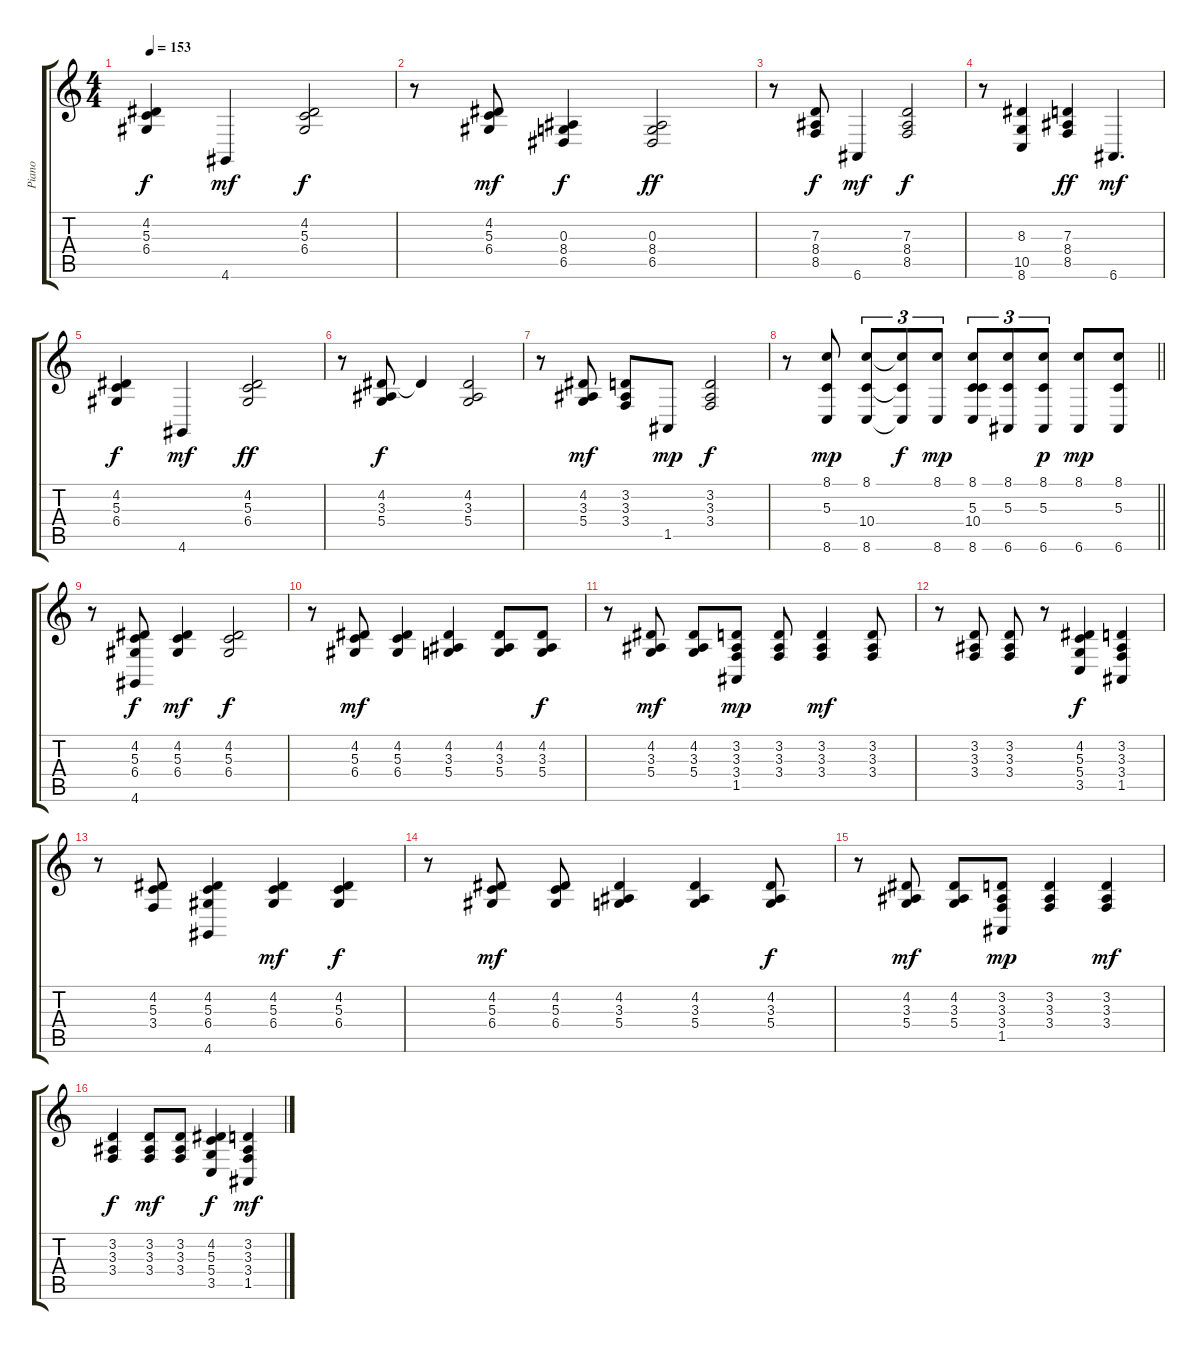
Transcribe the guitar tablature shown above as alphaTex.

\track ("Piano" "Piano") {instrument brightacousticpiano}
\staff {score tabs}
\tuning (E4 B3 G3 D3 A2 E2) {hide}
\ts (4 4)
\tempo 153
\clef g2
\ks c
(4.2 5.3 6.4).4{dy f} 4.6.4{dy mf} (4.2 5.3 6.4).2{dy f} |
r.8 (4.2 5.3 6.4).8{dy mf} (0.3 8.4 6.5).4{dy f} (0.3 8.4 6.5).2{dy ff} |
r.8 (7.3 8.4 8.5).8{dy f} 6.6.4{dy mf} (7.3 8.4 8.5).2{dy f} |
r.8 (8.3 10.5 8.6).4 (7.3 8.4 8.5).4{dy ff} 6.6.4{d dy mf} |
(4.2 5.3 6.4).4{dy f} 4.6.4{dy mf} (4.2 5.3 6.4).2{dy ff} |
r.8 (4.2 3.3 5.4).8{dy f} 4.2{t}.4 (4.2 3.3 5.4).2 |
r.8 (4.2 3.3 5.4).8{dy mf} (3.2 3.3 3.4).8 1.5.8{dy mp} (3.2 3.3 3.4).2{dy f} |
\barLineRight lightlight
r.8 (8.1 5.3 8.6).8{dy mp} (8.1 10.4 8.6).8{tu (3 2)} (8.1{t} 10.4{t} 8.6{t}).8{tu (3 2) dy f} (8.1 8.6).8{tu (3 2) dy mp} (8.1 5.3 10.4 8.6).8{tu (3 2)} (8.1 5.3 6.6).8{tu (3 2)} (8.1 5.3 6.6).8{tu (3 2) dy p} (8.1 6.6).8{dy mp} (8.1 5.3 6.6).8 |
r.8 (4.2 5.3 6.4 4.6).8{dy f} (4.2 5.3 6.4).4{dy mf} (4.2 5.3 6.4).2{dy f} |
r.8 (4.2 5.3 6.4).8{dy mf} (4.2 5.3 6.4).4 (4.2 3.3 5.4).4 (4.2 3.3 5.4).8 (4.2 3.3 5.4).8{dy f} |
r.8 (4.2 3.3 5.4).8{dy mf} (4.2 3.3 5.4).8 (3.2 3.3 3.4 1.5).8{dy mp} (3.2 3.3 3.4).8 (3.2 3.3 3.4).4{dy mf} (3.2 3.3 3.4).8 |
r.8 (3.2 3.3 3.4).8 (3.2 3.3 3.4).8 r.8 (4.2 5.3 5.4 3.5).4{dy f} (3.2 3.3 3.4 1.5).4 |
r.8 (4.2 5.3 3.4).8 (4.2 5.3 6.4 4.6).4 (4.2 5.3 6.4).4{dy mf} (4.2 5.3 6.4).4{dy f} |
r.8 (4.2 5.3 6.4).8{dy mf} (4.2 5.3 6.4).8 (4.2 3.3 5.4).4 (4.2 3.3 5.4).4 (4.2 3.3 5.4).8{dy f} |
r.8 (4.2 3.3 5.4).8{dy mf} (4.2 3.3 5.4).8 (3.2 3.3 3.4 1.5).8{dy mp} (3.2 3.3 3.4).4 (3.2 3.3 3.4).4{dy mf} |
(3.2 3.3 3.4).4{dy f} (3.2 3.3 3.4).8{dy mf} (3.2 3.3 3.4).8 (4.2 5.3 5.4 3.5).4{dy f} (3.2 3.3 3.4 1.5).4{dy mf}
